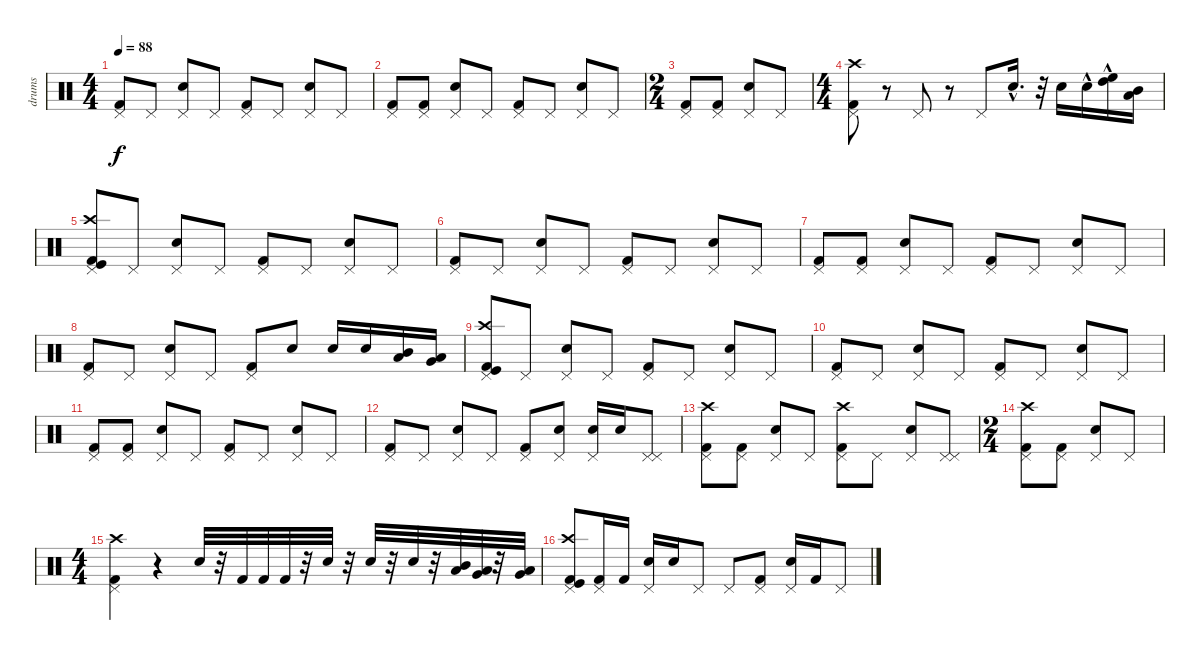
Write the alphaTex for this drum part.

\track ("drums" "drums") {instrument percussion}
\staff {score}
\articulation defaults
\ts (4 4)
\tempo 88
\clef neutral
\ks c
("Pedal Hi-Hat (hit)" "Kick (hit) 2").8{dy f} "Pedal Hi-Hat (hit)".8 ("Snare (hit) 2" "Pedal Hi-Hat (hit)").8 "Pedal Hi-Hat (hit)".8 ("Pedal Hi-Hat (hit)" "Kick (hit) 2").8 "Pedal Hi-Hat (hit)".8 ("Pedal Hi-Hat (hit)" "Snare (hit) 2").8 "Pedal Hi-Hat (hit)".8 |
("Pedal Hi-Hat (hit)" "Kick (hit) 2").8 ("Kick (hit) 2" "Pedal Hi-Hat (hit)").8 ("Pedal Hi-Hat (hit)" "Snare (hit) 2").8 "Pedal Hi-Hat (hit)".8 ("Kick (hit) 2" "Pedal Hi-Hat (hit)").8 "Pedal Hi-Hat (hit)".8 ("Pedal Hi-Hat (hit)" "Snare (hit) 2").8 "Pedal Hi-Hat (hit)".8 |
\ts (2 4)
("Pedal Hi-Hat (hit)" "Kick (hit) 2").8 ("Kick (hit) 2" "Pedal Hi-Hat (hit)").8 ("Pedal Hi-Hat (hit)" "Snare (hit) 2").8 "Pedal Hi-Hat (hit)".8 |
\ts (4 4)
("Pedal Hi-Hat (hit)" "Kick (hit) 2" "Crash high (hit)").8 r.8 "Pedal Hi-Hat (hit)".8 r.8 "Pedal Hi-Hat (hit)".8 "Snare (hit) 2"{hac}.16{d} r.32 "Snare (hit) 2".16 "Snare (hit) 2"{hac}.16 ("High Tom (hit)"{hac} "High Floor Tom (hit)"{hac}).16 ("Mid Tom (hit)" "Low Tom (hit)").16 |
("Kick (hit)" "Crash high (hit)" "Kick (hit) 2" "Pedal Hi-Hat (hit)").8 "Pedal Hi-Hat (hit)".8 ("Snare (hit) 2" "Pedal Hi-Hat (hit)").8 "Pedal Hi-Hat (hit)".8 ("Kick (hit) 2" "Pedal Hi-Hat (hit)").8 "Pedal Hi-Hat (hit)".8 ("Pedal Hi-Hat (hit)" "Snare (hit) 2").8 "Pedal Hi-Hat (hit)".8 |
("Pedal Hi-Hat (hit)" "Kick (hit) 2").8 "Pedal Hi-Hat (hit)".8 ("Snare (hit) 2" "Pedal Hi-Hat (hit)").8 "Pedal Hi-Hat (hit)".8 ("Pedal Hi-Hat (hit)" "Kick (hit) 2").8 "Pedal Hi-Hat (hit)".8 ("Pedal Hi-Hat (hit)" "Snare (hit) 2").8 "Pedal Hi-Hat (hit)".8 |
("Pedal Hi-Hat (hit)" "Kick (hit) 2").8 ("Kick (hit) 2" "Pedal Hi-Hat (hit)").8 ("Pedal Hi-Hat (hit)" "Snare (hit) 2").8 "Pedal Hi-Hat (hit)".8 ("Kick (hit) 2" "Pedal Hi-Hat (hit)").8 "Pedal Hi-Hat (hit)".8 ("Pedal Hi-Hat (hit)" "Snare (hit) 2").8 "Pedal Hi-Hat (hit)".8 |
("Pedal Hi-Hat (hit)" "Kick (hit) 2").8 "Pedal Hi-Hat (hit)".8 ("Pedal Hi-Hat (hit)" "Snare (hit) 2").8 "Pedal Hi-Hat (hit)".8 ("Pedal Hi-Hat (hit)" "Kick (hit) 2").8 "Snare (hit) 2".8 "Snare (hit) 2".16 "Snare (hit) 2".16 ("Mid Tom (hit)" "Low Tom (hit)").16 ("Very Low Tom (hit)" "Low Floor Tom (hit)").16 |
("Kick (hit)" "Crash high (hit)" "Kick (hit) 2" "Pedal Hi-Hat (hit)").8 "Pedal Hi-Hat (hit)".8 ("Snare (hit) 2" "Pedal Hi-Hat (hit)").8 "Pedal Hi-Hat (hit)".8 ("Kick (hit) 2" "Pedal Hi-Hat (hit)").8 "Pedal Hi-Hat (hit)".8 ("Pedal Hi-Hat (hit)" "Snare (hit) 2").8 "Pedal Hi-Hat (hit)".8 |
("Pedal Hi-Hat (hit)" "Kick (hit) 2").8 "Pedal Hi-Hat (hit)".8 ("Snare (hit) 2" "Pedal Hi-Hat (hit)").8 "Pedal Hi-Hat (hit)".8 ("Pedal Hi-Hat (hit)" "Kick (hit) 2").8 "Pedal Hi-Hat (hit)".8 ("Pedal Hi-Hat (hit)" "Snare (hit) 2").8 "Pedal Hi-Hat (hit)".8 |
("Pedal Hi-Hat (hit)" "Kick (hit) 2").8 ("Kick (hit) 2" "Pedal Hi-Hat (hit)").8 ("Pedal Hi-Hat (hit)" "Snare (hit) 2").8 "Pedal Hi-Hat (hit)".8 ("Kick (hit) 2" "Pedal Hi-Hat (hit)").8 "Pedal Hi-Hat (hit)".8 ("Pedal Hi-Hat (hit)" "Snare (hit) 2").8 "Pedal Hi-Hat (hit)".8 |
("Pedal Hi-Hat (hit)" "Kick (hit) 2").8 "Pedal Hi-Hat (hit)".8 ("Pedal Hi-Hat (hit)" "Snare (hit) 2").8 "Pedal Hi-Hat (hit)".8 ("Pedal Hi-Hat (hit)" "Kick (hit) 2").8 ("Pedal Hi-Hat (hit)" "Snare (hit) 2").8 ("Pedal Hi-Hat (hit)" "Snare (hit) 2").16 "Snare (hit) 2".16 ("Pedal Hi-Hat (hit)" "Pedal Hi-Hat (hit)").8 |
("Crash high (hit)" "Pedal Hi-Hat (hit)" "Kick (hit) 2").8 ("Kick (hit) 2" "Pedal Hi-Hat (hit)").8 ("Pedal Hi-Hat (hit)" "Snare (hit) 2").8 "Pedal Hi-Hat (hit)".8 ("Crash high (hit)" "Kick (hit) 2" "Pedal Hi-Hat (hit)").8 "Pedal Hi-Hat (hit)".8 ("Pedal Hi-Hat (hit)" "Snare (hit) 2").8 ("Pedal Hi-Hat (hit)" "Pedal Hi-Hat (hit)").8 |
\ts (2 4)
("Crash high (hit)" "Pedal Hi-Hat (hit)" "Kick (hit) 2").8 ("Kick (hit) 2" "Pedal Hi-Hat (hit)").8 ("Pedal Hi-Hat (hit)" "Snare (hit) 2").8 "Pedal Hi-Hat (hit)".8 |
\ts (4 4)
("Crash high (hit)" "Kick (hit) 2" "Pedal Hi-Hat (hit)").4 r.4 "Snare (hit) 2".32 r.32 "Kick (hit) 2".32 "Kick (hit) 2".32 "Kick (hit) 2".32 r.32 "Snare (hit) 2".32 r.32 "Snare (hit) 2".32 r.32 "Snare (hit) 2".32 r.32 ("Low Tom (hit)" "Mid Tom (hit)").32 ("Very Low Tom (hit)" "Low Tom (hit)").32 r.32 ("Very Low Tom (hit)" "Low Tom (hit)").32 |
("Kick (hit)" "Crash high (hit)" "Kick (hit) 2" "Pedal Hi-Hat (hit)").8 ("Kick (hit) 2" "Pedal Hi-Hat (hit)").16 "Kick (hit) 2".16 ("Snare (hit) 2" "Pedal Hi-Hat (hit)").16 "Snare (hit) 2".16 "Pedal Hi-Hat (hit)".8 "Pedal Hi-Hat (hit)".8 ("Pedal Hi-Hat (hit)" "Kick (hit) 2").8 ("Pedal Hi-Hat (hit)" "Snare (hit) 2").16 "Kick (hit) 2".16 "Pedal Hi-Hat (hit)".8
